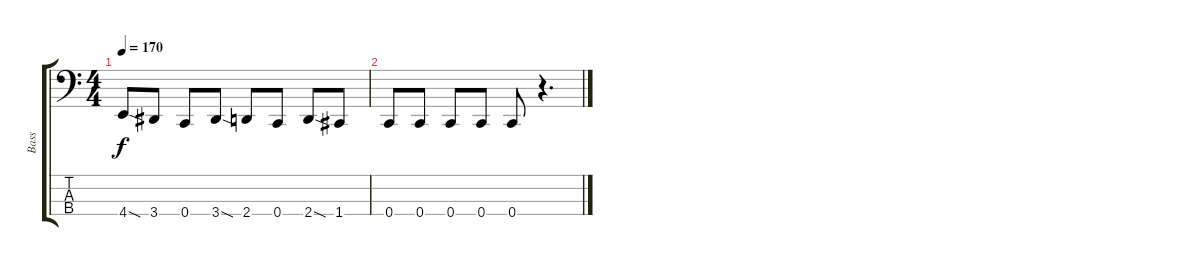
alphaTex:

\track ("Bass" "Bass") {instrument electricbasspick}
\staff {score tabs}
\tuning (Eb2 Bb1 F1 C1) {hide}
\ts (4 4)
\tempo 170
\clef f4
\ks c
4.4{sod}.8{dy f} 3.4.8 0.4.8 3.4{sod}.8 2.4.8 0.4.8 2.4{sod}.8 1.4.8 |
0.4.8 0.4.8 0.4.8 0.4.8 0.4.8 r.4{d}
